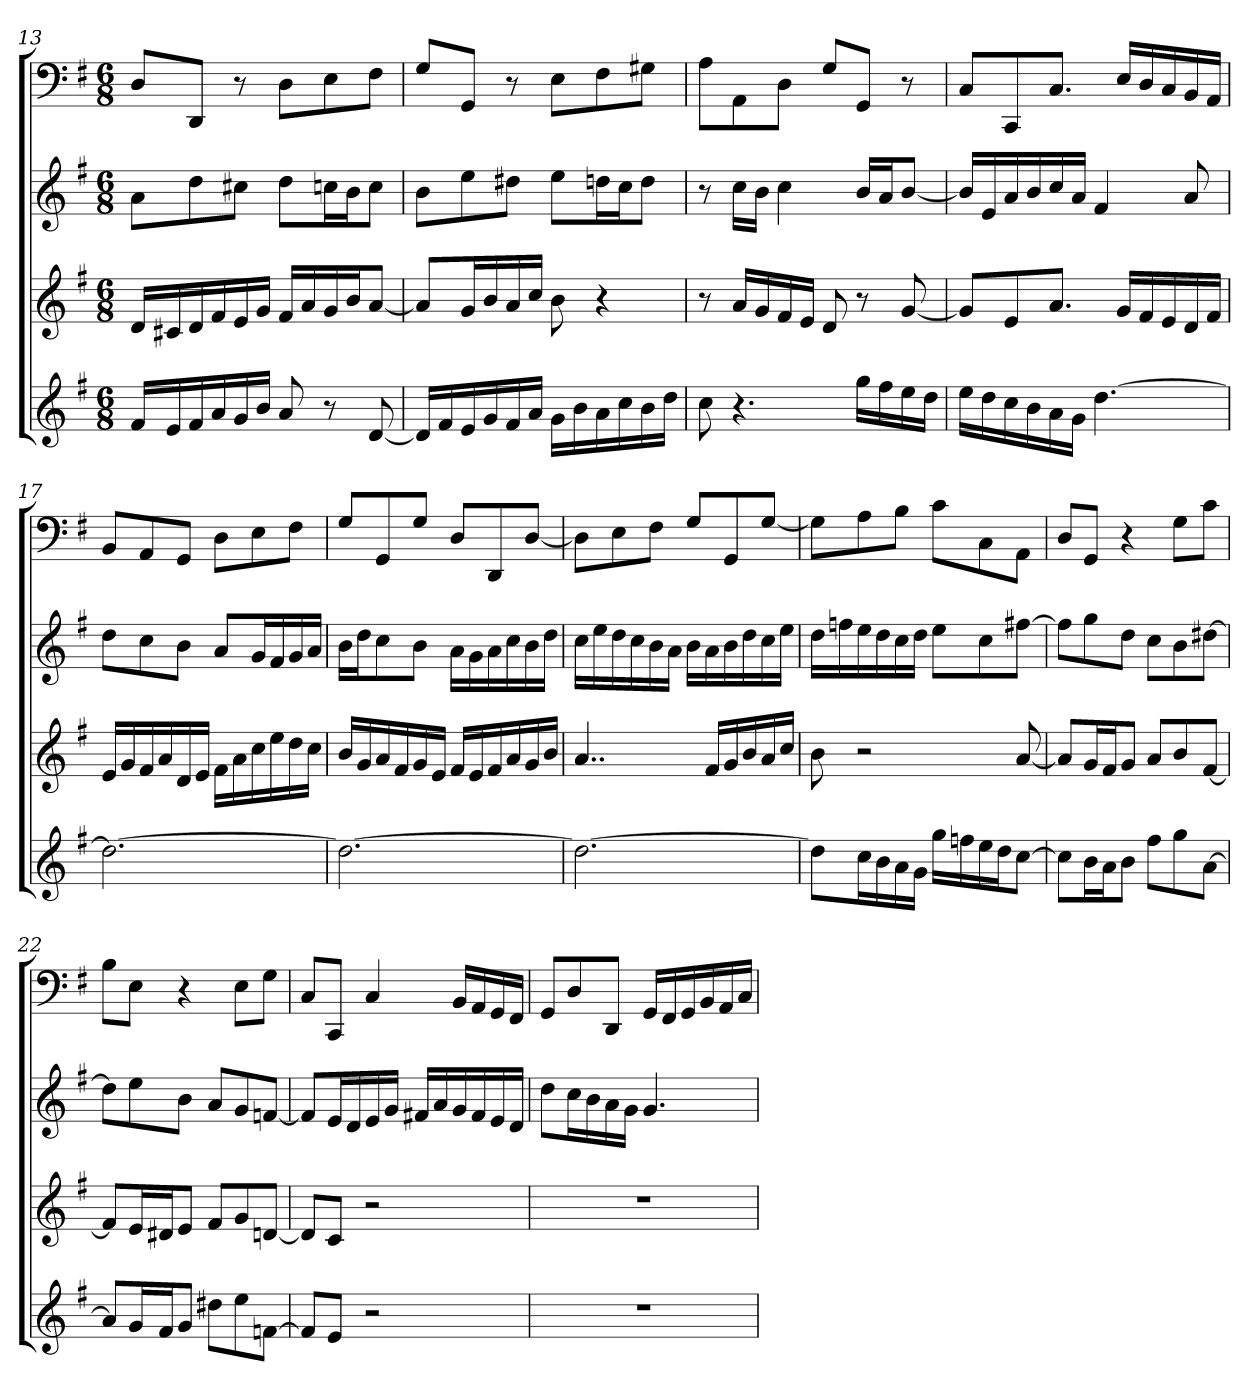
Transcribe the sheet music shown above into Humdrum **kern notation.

**kern	**kern	**kern	**kern
*part4	*part3	*part2	*part1
*staff4	*staff3	*staff2	*staff1
*k[f#]	*k[f#]	*k[f#]	*k[f#]
*G:	*G:	*G:	*G:
*M6/8	*M6/8	*M6/8	*M6/8
=13	=13	=13	=13
16f#LL	16dLL	8aL	8DL
16e	16c#X	.	.
16f#	16d	8dd	8DDJ
16a	16f#	.	.
16g	16e	8cc#XJ	8r
16bJJ	16gJJ	.	.
8a	16f#LL	8ddL	8DL
.	16a	.	.
8r	16g	16ccnL	8E
.	16bJ	16bJ	.
[8d	[8aJ	8ccJ	8F#J
=14	=14	=14	=14
16dLL]	8aL]	8bL	8GL
16f#	.	.	.
16e	16gL	8ee	8GGJ
16g	16b	.	.
16f#	16a	8dd#XJ	8r
16aJJ	16ccJJ	.	.
16gLL	8b	8eeL	8EL
16b	.	.	.
16a	4r	16ddnL	8F#
16cc	.	16ccJ	.
16b	.	8ddJ	8G#XJ
16ddJJ	.	.	.
=15	=15	=15	=15
8cc	8r	8r	8AL
4.r	16aLL	16ccLL	8AA
.	16g	16bJJ	.
.	16f#	4cc	8DJ
.	16eJJ	.	.
.	8d	.	8GL
16ggLL	8r	16bLL	8GGJ
16ff#	.	16aJ	.
16ee	[8g	[8bJ	8r
16ddJJ	.	.	.
=16	=16	=16	=16
16eeLL	8gL]	16bLL]	8CL
16dd	.	16e	.
16cc	8e	16a	8CC
16b	.	16b	.
16a	8.aJ	16cc	8.CJ
16gJJ	.	16aJJ	.
[4.dd	.	4f#	.
.	16gLL	.	16ELL
.	16f#	.	16D
.	16e	.	16C
.	16d	8a	16BB
.	16f#JJ	.	16AAJJ
=17	=17	=17	=17
2.dd_	16eLL	8ddL	8BBL
.	16g	.	.
.	16f#	8cc	8AA
.	16a	.	.
.	16d	8bJ	8GGJ
.	16eJJ	.	.
.	16f#LL	8aL	8DL
.	16a	.	.
.	16cc	16gL	8E
.	16ee	16f#	.
.	16dd	16g	8F#J
.	16ccJJ	16aJJ	.
=18	=18	=18	=18
2.dd_	16bLL	16bLL	8GL
.	16g	16ddJ	.
.	16a	8cc	8GG
.	16f#	.	.
.	16g	8bJ	8GJ
.	16eJJ	.	.
.	16f#LL	16aLL	8DL
.	16e	16g	.
.	16f#	16a	8DD
.	16a	16cc	.
.	16g	16b	[8DJ
.	16bJJ	16ddJJ	.
=19	=19	=19	=19
2.dd_	4..a	16ccLL	8DL]
.	.	16ee	.
.	.	16dd	8E
.	.	16cc	.
.	.	16b	8F#J
.	.	16aJJ	.
.	.	16bLL	8GL
.	16f#LL	16a	.
.	16g	16b	8GG
.	16b	16dd	.
.	16a	16cc	[8GJ
.	16ccJJ	16eeJJ	.
=20	=20	=20	=20
8ddL]	8b	16ddLL	8GL]
.	.	16ffn	.
16ccL	2r	16ee	8A
16b	.	16dd	.
16a	.	16cc	8BJ
16gJJ	.	16ddJJ	.
16ggLL	.	8eeL	8cL
16ffn	.	.	.
16ee	.	8cc	8C
16ddJ	.	.	.
[8ccJ	[8a	[8ff#XJ	8AAJ
=21	=21	=21	=21
8ccL]	8aL]	8ff#L]	8DL
16bL	16gL	8gg	8GGJ
16aJ	16f#J	.	.
8bJ	8gJ	8ddJ	4r
8ff#L	8aL	8ccL	.
8gg	8b	8b	8GL
[8aJ	[8f#J	[8dd#XJ	8cJ
=22	=22	=22	=22
8aL]	8f#L]	8dd#L]	8BL
16gL	16eL	8ee	8EJ
16f#J	16d#XJ	.	.
8gJ	8eJ	8bJ	4r
8dd#XL	8f#L	8aL	.
8ee	8g	8g	8EL
[8fnJ	[8dnJ	[8fnJ	8GJ
=23	=23	=23	=23
8fL]	8dL]	8fL]	8CL
8eJ	8cJ	16eL	8CCJ
.	.	16d	.
2r	2r	16e	4C
.	.	16gJJ	.
.	.	16f#XLL	.
.	.	16a	.
.	.	16g	16BBLL
.	.	16f#	16AA
.	.	16e	16GG
.	.	16dJJ	16FF#JJ
=24	=24	=24	=24
2.r	2.r	8ddL	8GGL
.	.	16ccL	8D
.	.	16b	.
.	.	16a	8DDJ
.	.	16gJJ	.
.	.	4.g	16GGLL
.	.	.	16FF#
.	.	.	16GG
.	.	.	16BB
.	.	.	16AA
.	.	.	16CJJ
=	=	=	=
*-	*-	*-	*-
